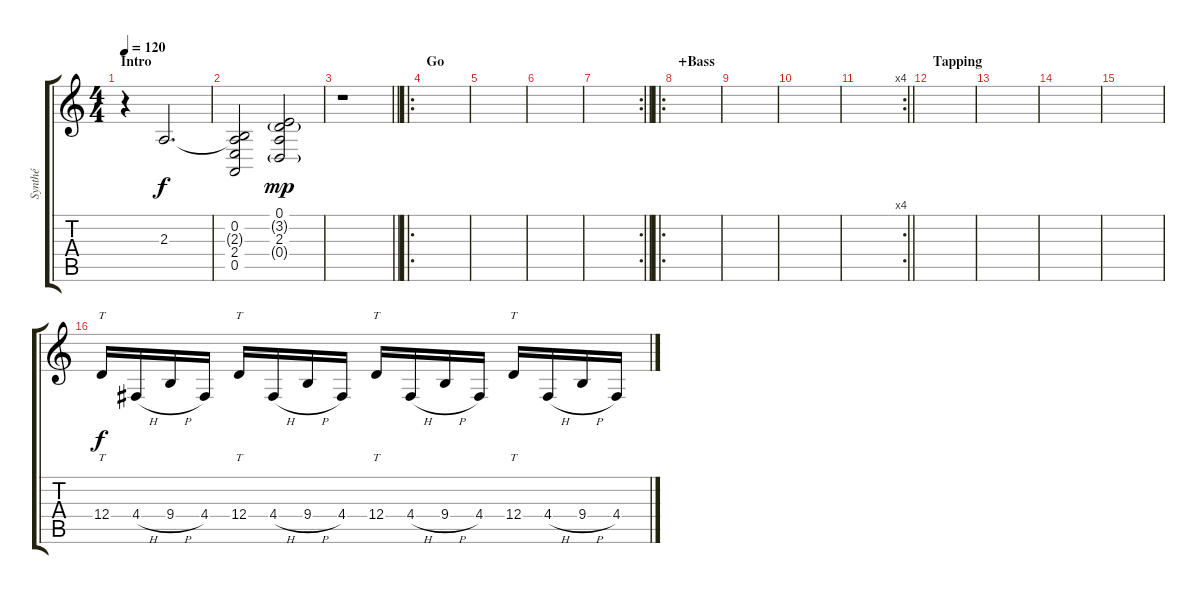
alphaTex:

\track ("Synthé" "Synthé") {instrument tubularbells}
\staff {score tabs}
\tuning (E4 B3 G3 D3 A2 E2) {hide}
\ts (4 4)
\section ("" "Intro")
\tempo 120
\clef g2
\ks c
r.4{dy f instrument tubularbells} 2.3.2{d} |
(0.2 2.3{t} 2.4 0.5).2 (0.1 3.2{g} 2.3 0.4{g}).2{dy mp} |
\barLineRight lightlight
r.1 |
\ro
\section ("" "Go")
|
|
|
\rc 2
\barLineRight lightlight
|
\ro
\section ("" "+Bass")
|
|
|
\rc 4
\barLineRight lightlight
|
\section ("" "Tapping")
|
|
|
|
12.4.16{tt dy f instrument stringensemble1} 4.4{h}.16 9.4{h}.16 4.4.16 12.4.16{tt} 4.4{h}.16 9.4{h}.16 4.4.16 12.4.16{tt} 4.4{h}.16 9.4{h}.16 4.4.16 12.4.16{tt} 4.4{h}.16 9.4{h}.16 4.4.16
